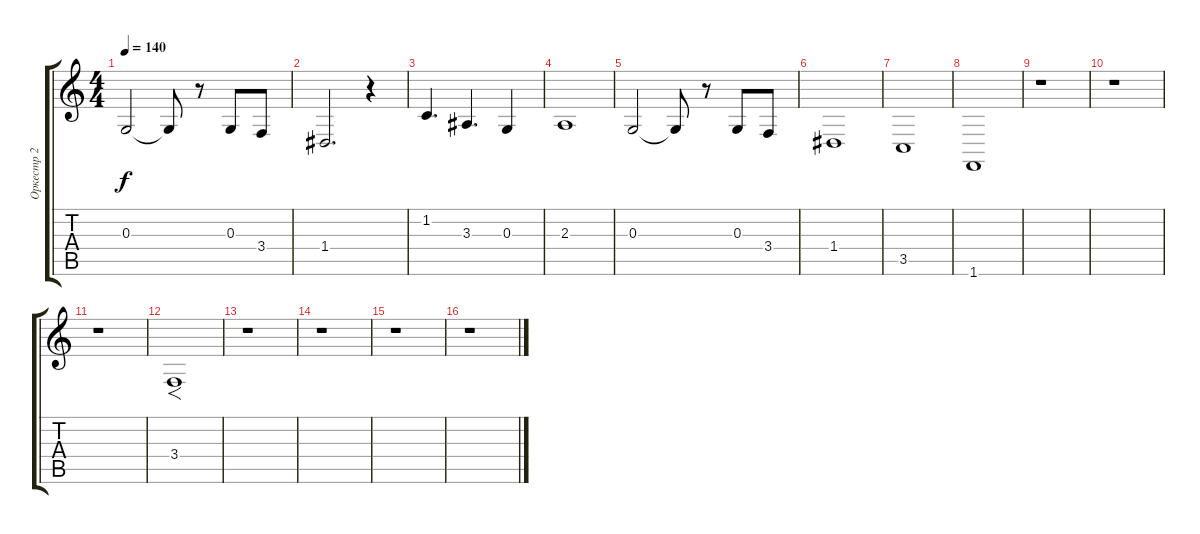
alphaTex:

\track ("Оркестр 2" "Оркестр 2") {instrument trombone}
\staff {score tabs}
\tuning (E4 B3 G3 D3 A2 E2) {hide}
\ts (4 4)
\tempo 140
\clef g2
\ks c
0.3.2{dy f instrument trombone} 0.3{t}.8 r.8 0.3.8 3.4.8 |
1.4.2{d} r.4 |
1.2.4{d} 3.3.4{d} 0.3.4 |
2.3.1 |
0.3.2 0.3{t}.8 r.8 0.3.8 3.4.8 |
1.4.1 |
3.5.1 |
1.6.1 |
r.1 |
r.1 |
r.1 |
3.4.1{f instrument tuba} |
r.1 |
r.1 |
r.1 |
r.1
